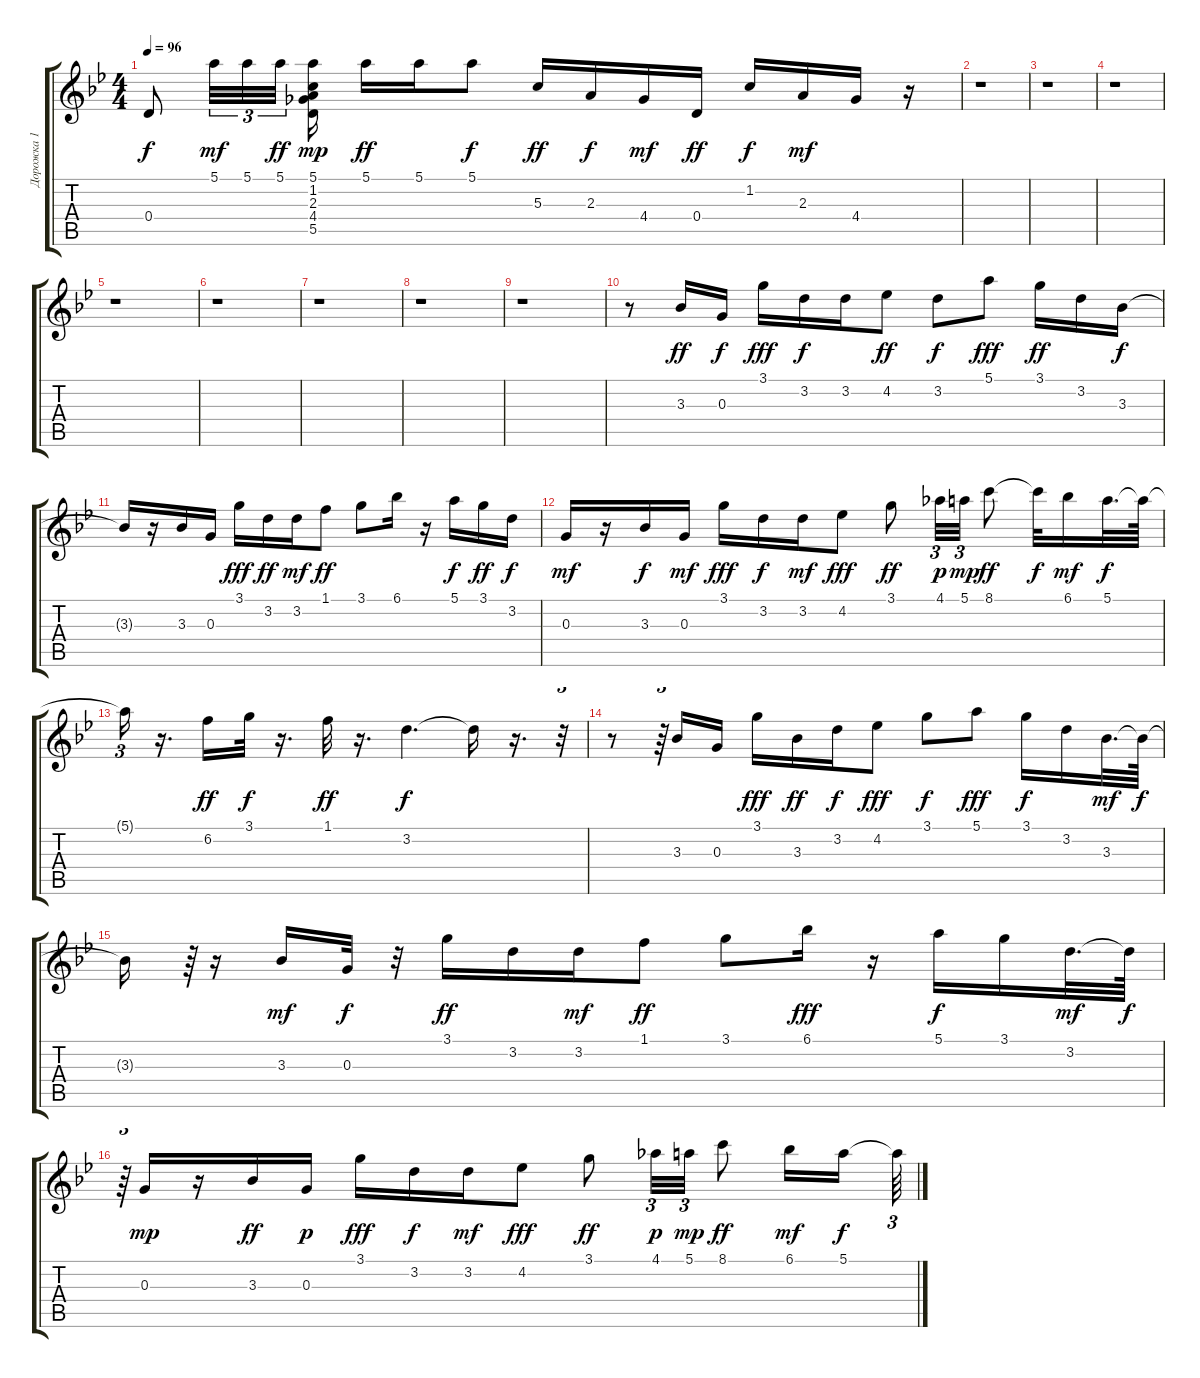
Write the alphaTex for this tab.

\track ("Дорожка 1" "Дорожка 1") {instrument acousticguitarnylon}
\staff {score tabs}
\tuning (E4 B3 G3 D3 A2 E2) {hide}
\ts (4 4)
\tempo 96
\clef g2
\ks bb
0.4.8{dy f} 5.1.32{tu (3 2) dy mf} 5.1.32{tu (3 2)} 5.1.32{tu (3 2) dy ff beam splitsecondary} (5.1 1.2 2.3 4.4 5.5).16{dy mp} 5.1.16{dy ff} 5.1.16 5.1.8{dy f} 5.3.16{dy ff} 2.3.16{dy f} 4.4.16{dy mf} 0.4.16{dy ff} 1.2.16{dy f} 2.3.16{dy mf} 4.4.16 r.16 |
r.1 |
r.1 |
r.1 |
r.1 |
r.1 |
r.1 |
r.1 |
r.1 |
r.8 3.3.16{dy ff} 0.3.16{dy f} 3.1.16{dy fff} 3.2.16{dy f} 3.2.16 4.2.8{dy ff} 3.2.8{dy f} 5.1.8{dy fff} 3.1.16{dy ff} 3.2.16 3.3.16{dy f} |
3.3{t}.16 r.16 3.3.16 0.3.16 3.1.16{dy fff} 3.2.16{dy ff} 3.2.16{dy mf} 1.1.8{dy ff} 3.1.8 6.1.16 r.16 5.1.16{dy f} 3.1.16{dy ff} 3.2.16{dy f} |
0.3.16{dy mf} r.16 3.3.16{dy f} 0.3.16{dy mf} 3.1.16{dy fff} 3.2.16{dy f} 3.2.16{dy mf} 4.2.8{dy fff} 3.1.8{dy ff} 4.1.32{tu (3 2) dy p} 5.1.32{tu (3 2) dy mp} 8.1.8{dy ff} 8.1{t}.32{dy f} 6.1.16{dy mf} 5.1.32{d dy f} 5.1{t}.64 |
5.1{t}.16{tu (3 2)} r.16{d} 6.2.16{dy ff} 3.1.32{dy f} r.16{d} 1.1.32{dy ff} r.16{d} 3.2.4{d dy f} 3.2{t}.16 r.16{d} r.32{tu (3 2)} |
r.8 r.64{tu (3 2)} 3.3.16 0.3.16 3.1.16{dy fff} 3.3.16{dy ff} 3.2.16{dy f} 4.2.8{dy fff} 3.1.8{dy f} 5.1.8{dy fff} 3.1.16{dy f} 3.2.16 3.3.32{d dy mf} 3.3{t}.64{dy f} |
3.3{t}.16 r.64{tu (3 2)} r.16 3.3.16{dy mf} 0.3.32{dy f} r.32 3.1.16{dy ff} 3.2.16 3.2.16{dy mf} 1.1.8{dy ff} 3.1.8 6.1.16{dy fff} r.16 5.1.16{dy f} 3.1.16 3.2.32{d dy mf} 3.2{t}.64{dy f} |
r.64{tu (3 2)} 0.3.16{dy mp} r.16 3.3.16{dy ff} 0.3.16{dy p} 3.1.16{dy fff} 3.2.16{dy f} 3.2.16{dy mf} 4.2.8{dy fff} 3.1.8{dy ff} 4.1.32{tu (3 2) dy p} 5.1.32{tu (3 2) dy mp} 8.1.8{dy ff} 6.1.16{dy mf} 5.1.16{dy f beam splitsecondary} 5.1{t}.64{tu (3 2)}
